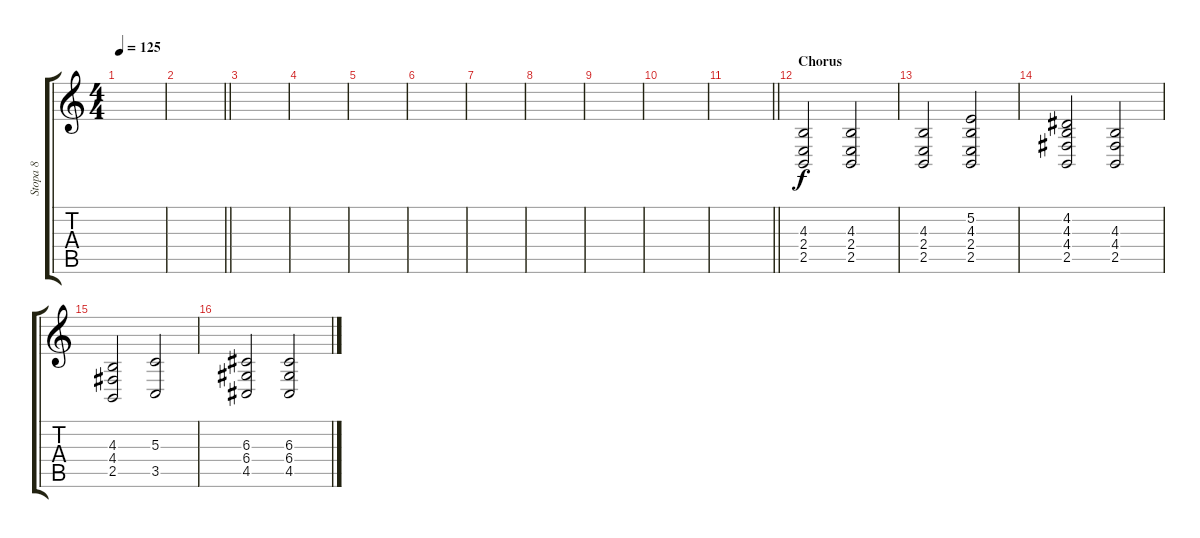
\track ("Stopa 8" "Stopa 8") {instrument acousticgrandpiano}
\staff {score tabs}
\tuning (E4 B3 G3 D3 A2 E2) {hide}
\ts (4 4)
\tempo 125
\clef g2
\ks c
|
\barLineRight lightlight
|
|
|
|
|
|
|
|
|
\barLineRight lightlight
|
\section ("" "Chorus")
(4.3 2.4 2.5).2 (4.3 2.4 2.5).2 |
(4.3 2.4 2.5).2 (5.2 4.3 2.4 2.5).2 |
(4.2 4.3 4.4 2.5).2 (4.3 4.4 2.5).2 |
(4.3 4.4 2.5).2 (5.3 3.5).2 |
(6.3 6.4 4.5).2 (6.3 6.4 4.5).2
